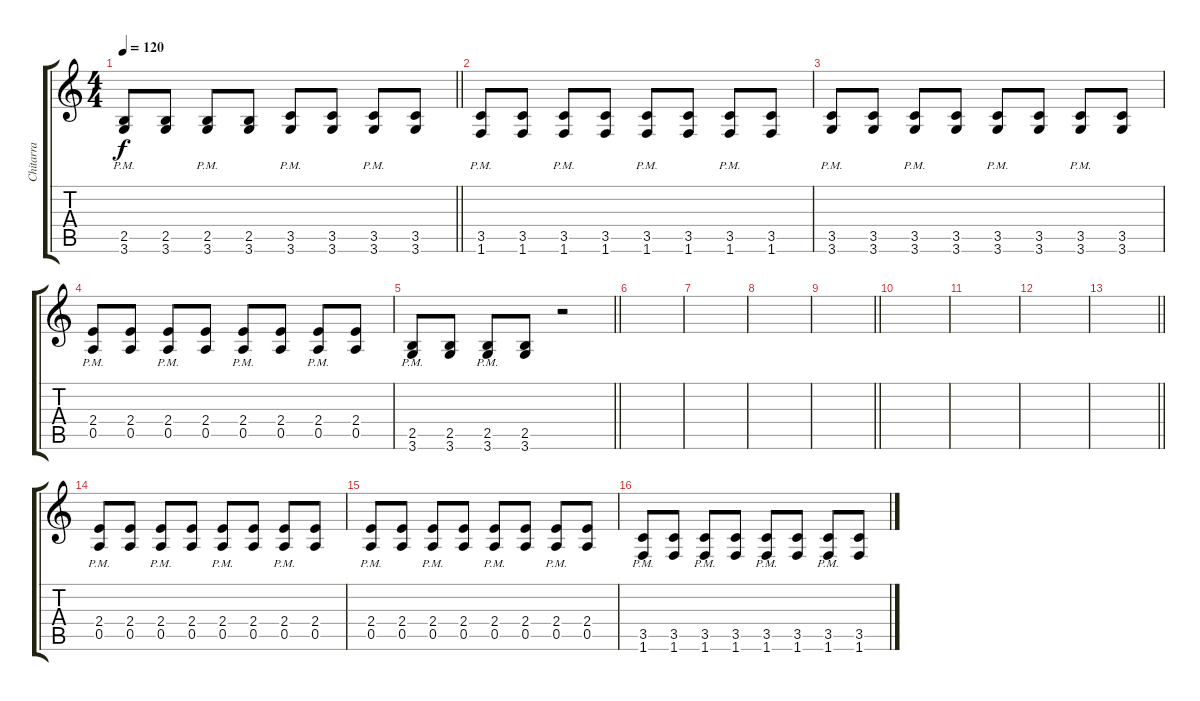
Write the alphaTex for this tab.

\track ("Chitarra" "Chitarra") {instrument overdrivenguitar}
\staff {score tabs}
\tuning (E4 B3 G3 D3 A2 E2) {hide}
\ts (4 4)
\tempo 120
\clef g2
\barLineRight lightlight
\ks c
(2.5{pm} 3.6{pm}).8{dy f} (2.5 3.6).8 (2.5{pm} 3.6{pm}).8 (2.5 3.6).8 (3.5{pm} 3.6{pm}).8 (3.5 3.6).8 (3.5{pm} 3.6{pm}).8 (3.5 3.6).8 |
(3.5{pm} 1.6{pm}).8 (3.5 1.6).8 (3.5{pm} 1.6{pm}).8 (3.5 1.6).8 (3.5{pm} 1.6{pm}).8 (3.5 1.6).8 (3.5{pm} 1.6{pm}).8 (3.5 1.6).8 |
(3.5{pm} 3.6{pm}).8 (3.5 3.6).8 (3.5{pm} 3.6{pm}).8 (3.5 3.6).8 (3.5{pm} 3.6{pm}).8 (3.5 3.6).8 (3.5{pm} 3.6{pm}).8 (3.5 3.6).8 |
(2.4{pm} 0.5{pm}).8 (2.4 0.5).8 (2.4{pm} 0.5{pm}).8 (2.4 0.5).8 (2.4{pm} 0.5{pm}).8 (2.4 0.5).8 (2.4{pm} 0.5{pm}).8 (2.4 0.5).8 |
\barLineRight lightlight
(2.5{pm} 3.6{pm}).8 (2.5 3.6).8 (2.5{pm} 3.6{pm}).8 (2.5 3.6).8 r.2 |
|
|
|
\barLineRight lightlight
|
|
|
|
\barLineRight lightlight
|
(2.4{pm} 0.5{pm}).8 (2.4 0.5).8 (2.4{pm} 0.5{pm}).8 (2.4 0.5).8 (2.4{pm} 0.5{pm}).8 (2.4 0.5).8 (2.4{pm} 0.5{pm}).8 (2.4 0.5).8 |
(2.4{pm} 0.5{pm}).8 (2.4 0.5).8 (2.4{pm} 0.5{pm}).8 (2.4 0.5).8 (2.4{pm} 0.5{pm}).8 (2.4 0.5).8 (2.4{pm} 0.5{pm}).8 (2.4 0.5).8 |
(3.5{pm} 1.6{pm}).8 (3.5 1.6).8 (3.5{pm} 1.6{pm}).8 (3.5 1.6).8 (3.5{pm} 1.6{pm}).8 (3.5 1.6).8 (3.5{pm} 1.6{pm}).8 (3.5 1.6).8
